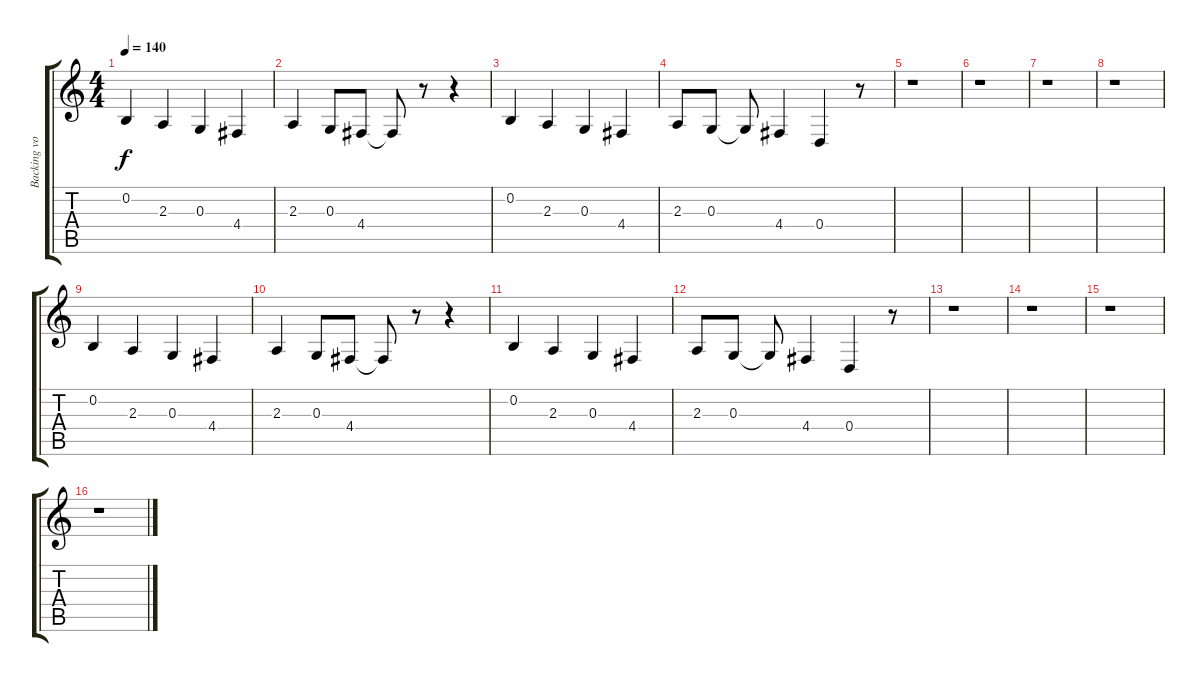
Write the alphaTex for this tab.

\track ("Backing vox" "Backing vo") {instrument tenorsax}
\staff {score tabs}
\tuning (E4 B3 G3 D3 A2 E2) {hide}
\ts (4 4)
\tempo 140
\clef g2
\ks c
0.2.4{dy f} 2.3.4 0.3.4 4.4.4 |
2.3.4 0.3.8 4.4.8 4.4{t}.8 r.8 r.4 |
0.2.4 2.3.4 0.3.4 4.4.4 |
2.3.8 0.3.8 0.3{t}.8 4.4.4 0.4.4 r.8 |
r.1 |
r.1 |
r.1 |
r.1 |
0.2.4 2.3.4 0.3.4 4.4.4 |
2.3.4 0.3.8 4.4.8 4.4{t}.8 r.8 r.4 |
0.2.4 2.3.4 0.3.4 4.4.4 |
2.3.8 0.3.8 0.3{t}.8 4.4.4 0.4.4 r.8 |
r.1 |
r.1 |
r.1 |
r.1
